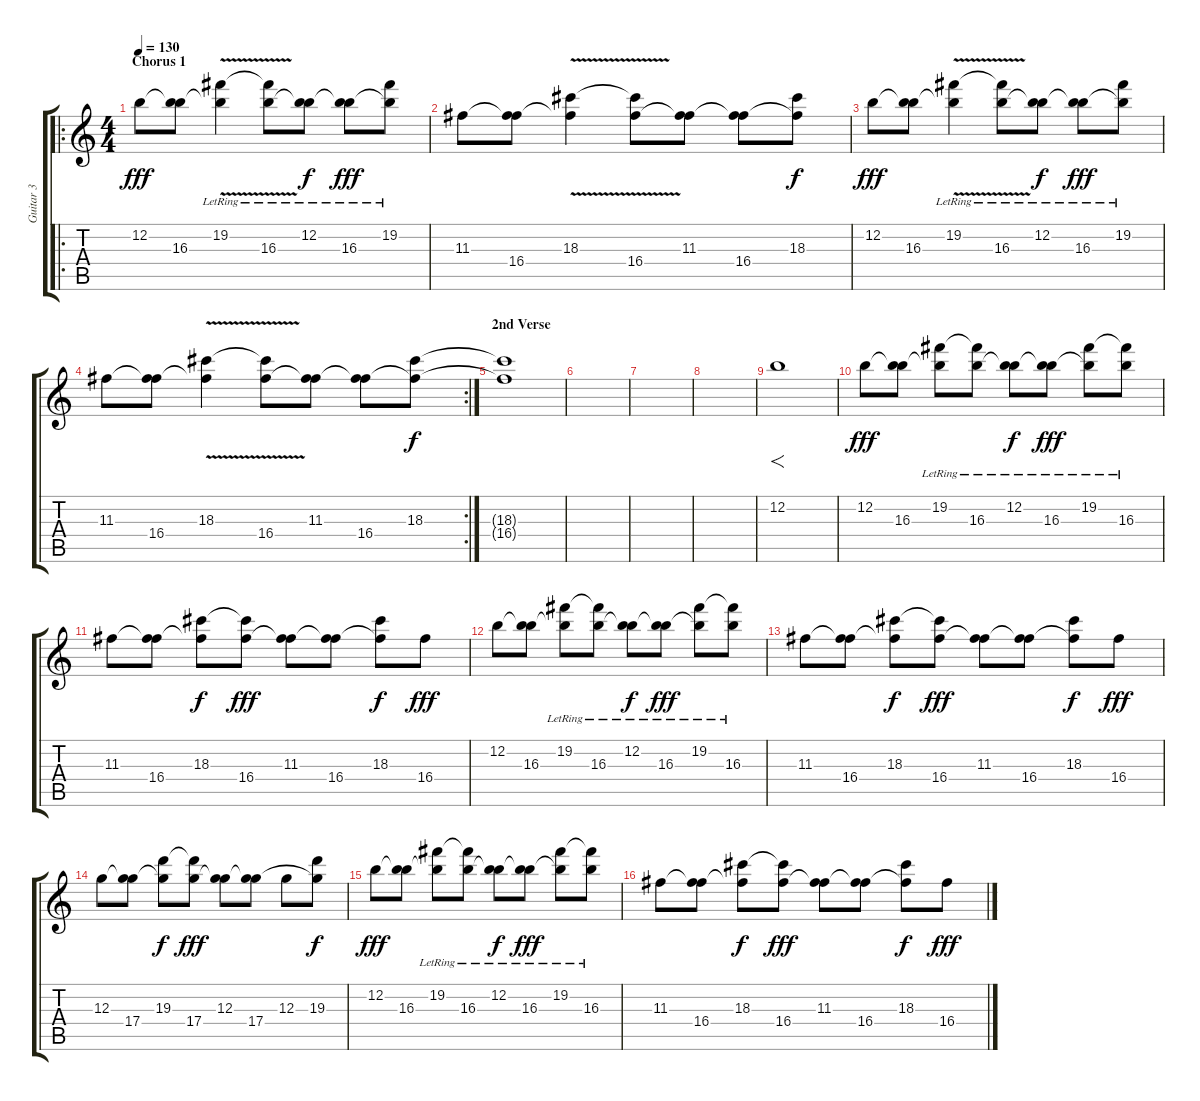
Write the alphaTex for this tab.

\track ("Guitar 3" "Guitar 3") {instrument distortionguitar}
\staff {score tabs}
\tuning (E4 B3 G3 D3 A2 E2) {hide}
\ro
\ts (4 4)
\section ("" "Chorus 1")
\tempo 130
\clef g2
\ks c
12.2.8{dy fff} (12.2{t} 16.3).8 (19.2{v lr} 16.3{v t}).4 (19.2{t} 16.3{lr}).8 (12.2{lr} 16.3{t}).8{dy f} (12.2{t} 16.3{lr}).8{dy fff} (19.2{lr} 16.3{t}).8 |
11.3.8 (11.3{t} 16.4).8 (18.3{v} 16.4{v t}).4 (18.3{t} 16.4).8 (11.3 16.4{t}).8 (11.3{t} 16.4).8 (18.3 16.4{t}).8{dy f} |
12.2.8{dy fff} (12.2{t} 16.3).8 (19.2{v lr} 16.3{v t}).4 (19.2{t} 16.3{lr}).8 (12.2{lr} 16.3{t}).8{dy f} (12.2{t} 16.3{lr}).8{dy fff} (19.2{lr} 16.3{t}).8 |
\rc 2
11.3.8 (11.3{t} 16.4).8 (18.3{v} 16.4{v t}).4 (18.3{t} 16.4).8 (11.3 16.4{t}).8 (11.3{t} 16.4).8 (18.3 16.4{t}).8{dy f} |
\section ("" "2nd Verse")
(18.3{t} 16.4{t}).1 |
|
|
|
12.2.1{f} |
12.2.8{dy fff} (12.2{t} 16.3).8 (19.2{lr} 16.3{t}).8 (19.2{t} 16.3{lr}).8 (12.2{lr} 16.3{t}).8{dy f} (12.2{t} 16.3{lr}).8{dy fff} (19.2{lr} 16.3{t}).8 (19.2{t} 16.3{lr}).8 |
11.3.8 (11.3{t} 16.4).8 (18.3 16.4{t}).8{dy f} (18.3{t} 16.4).8{dy fff} (11.3 16.4{t}).8 (11.3{t} 16.4).8 (18.3 16.4{t}).8{dy f} 16.4.8{dy fff} |
12.2.8 (12.2{t} 16.3).8 (19.2{lr} 16.3{t}).8 (19.2{t} 16.3{lr}).8 (12.2{lr} 16.3{t}).8{dy f} (12.2{t} 16.3{lr}).8{dy fff} (19.2{lr} 16.3{t}).8 (19.2{t} 16.3{lr}).8 |
11.3.8 (11.3{t} 16.4).8 (18.3 16.4{t}).8{dy f} (18.3{t} 16.4).8{dy fff} (11.3 16.4{t}).8 (11.3{t} 16.4).8 (18.3 16.4{t}).8{dy f} 16.4.8{dy fff} |
12.3.8 (12.3{t} 17.4).8 (19.3 17.4{t}).8{dy f} (19.3{t} 17.4).8{dy fff} (12.3 17.4{t}).8 (12.3{t} 17.4).8 12.3.8 (19.3 17.4{t}).8{dy f} |
12.2.8{dy fff} (12.2{t} 16.3).8 (19.2{lr} 16.3{t}).8 (19.2{t} 16.3{lr}).8 (12.2{lr} 16.3{t}).8{dy f} (12.2{t} 16.3{lr}).8{dy fff} (19.2{lr} 16.3{t}).8 (19.2{t} 16.3{lr}).8 |
11.3.8 (11.3{t} 16.4).8 (18.3 16.4{t}).8{dy f} (18.3{t} 16.4).8{dy fff} (11.3 16.4{t}).8 (11.3{t} 16.4).8 (18.3 16.4{t}).8{dy f} 16.4.8{dy fff}
